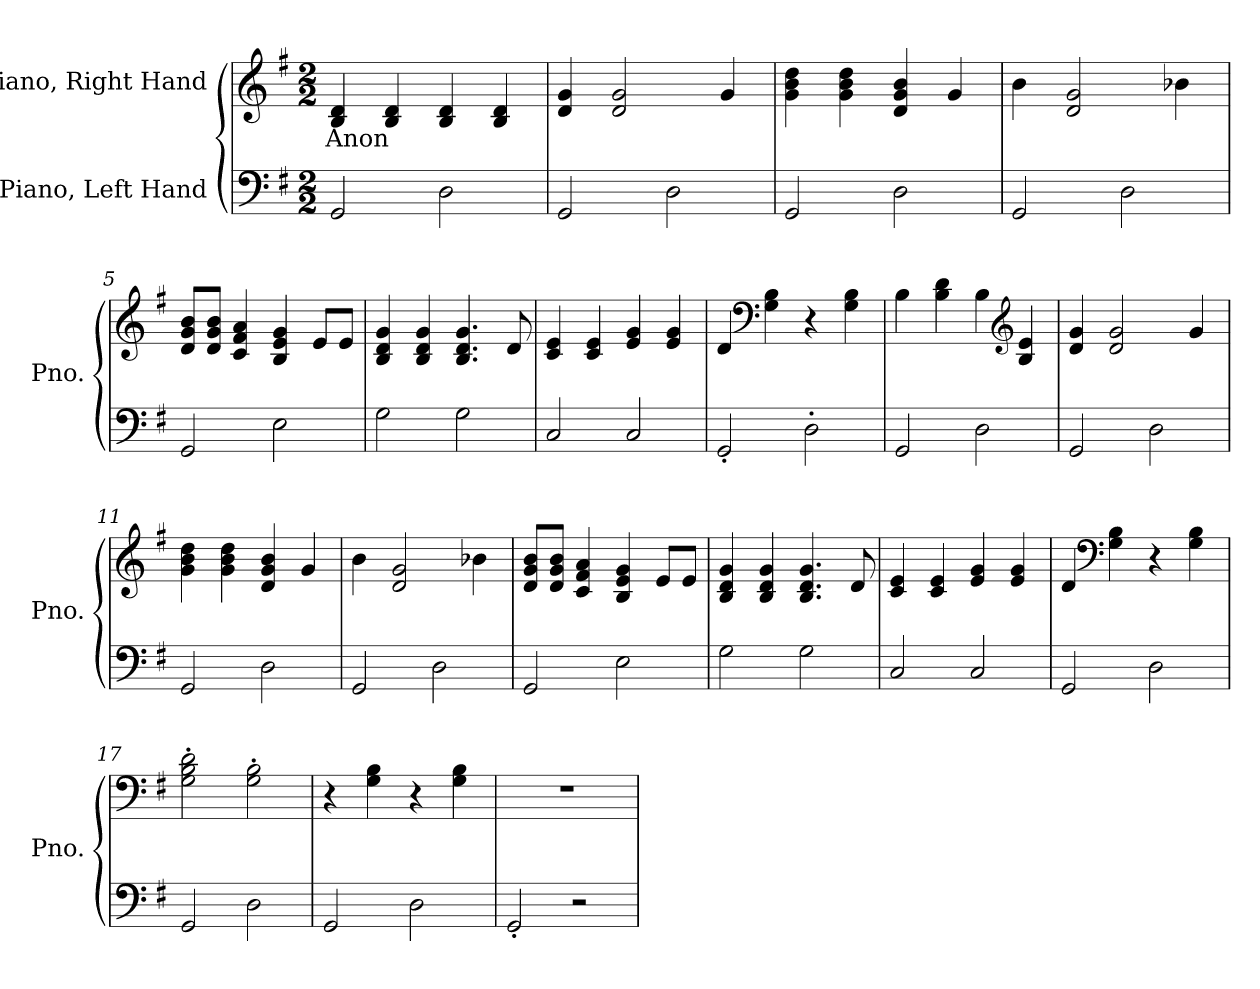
**kern	**kern	**text
*part2	*part1	*part1
*staff2	*staff1	*staff1
*I"Piano, Left Hand	*I"Piano, Right Hand	*
*I'Pno.	*I'Pno.	*
*clefF4	*clefG2	*
*k[f#]	*k[f#]	*
*M2/2	*M2/2	*
*MM100	*MM100	*
=1	=1	=1
!	!	!LO:LY:b
2GG/	4B/ 4d/	Anon
.	4B/ 4d/	.
2D\	4B/ 4d/	.
.	4B/ 4d/	.
=2	=2	=2
2GG/	4d/ 4g/	.
.	2d/ 2g/	.
2D\	.	.
.	4g/	.
=3	=3	=3
2GG/	4g\ 4b\ 4dd\	.
.	4g\ 4b\ 4dd\	.
2D\	4d/ 4g/ 4b/	.
.	4g/	.
=4	=4	=4
2GG/	4b\	.
.	2d/ 2g/	.
2D\	.	.
.	4b-X\	.
=5	=5	=5
2GG/	8d/ 8g/ 8b/L	.
.	8d/ 8g/ 8b/J	.
.	4c/ 4f#/ 4a/	.
2E\	4B/ 4e/ 4g/	.
.	8e/L	.
.	8e/J	.
=6	=6	=6
2G\	4B/ 4d/ 4g/	.
.	4B/ 4d/ 4g/	.
2G\	4.B/ 4.d/ 4.g/	.
.	8d/	.
!!LO:LB:g=z
=7	=7	=7
2C/	4c/ 4e/	.
.	4c/ 4e/	.
2C/	4e/ 4g/	.
.	4e/ 4g/	.
=8	=8	=8
2GG'/	4d/	.
*	*clefF4	*
.	4G\ 4B\	.
2D'\	4r	.
.	4G\ 4B\	.
=9	=9	=9
2GG/	4B\	.
.	4B\ 4d\	.
2D\	4B\	.
*	*clefG2	*
.	4B/ 4e/	.
=10	=10	=10
2GG/	4d/ 4g/	.
.	2d/ 2g/	.
2D\	.	.
.	4g/	.
=11	=11	=11
2GG/	4g\ 4b\ 4dd\	.
.	4g\ 4b\ 4dd\	.
2D\	4d/ 4g/ 4b/	.
.	4g/	.
=12	=12	=12
2GG/	4b\	.
.	2d/ 2g/	.
2D\	.	.
.	4b-X\	.
=13	=13	=13
2GG/	8d/ 8g/ 8b/L	.
.	8d/ 8g/ 8b/J	.
.	4c/ 4f#/ 4a/	.
2E\	4B/ 4e/ 4g/	.
.	8e/L	.
.	8e/J	.
!!LO:LB:g=z
=14	=14	=14
2G\	4B/ 4d/ 4g/	.
.	4B/ 4d/ 4g/	.
2G\	4.B/ 4.d/ 4.g/	.
.	8d/	.
=15	=15	=15
2C/	4c/ 4e/	.
.	4c/ 4e/	.
2C/	4e/ 4g/	.
.	4e/ 4g/	.
=16	=16	=16
2GG/	4d/	.
*	*clefF4	*
.	4G\ 4B\	.
2D\	4r	.
.	4G\ 4B\	.
=17	=17	=17
2GG/	2G\' 2B\' 2d\'	.
2D\	2G\' 2B\'	.
=18	=18	=18
2GG/	4r	.
.	4G\ 4B\	.
2D\	4r	.
.	4G\ 4B\	.
=19	=19	=19
2GG'/	1r	.
2r	.	.
=	=	=
*-	*-	*-
